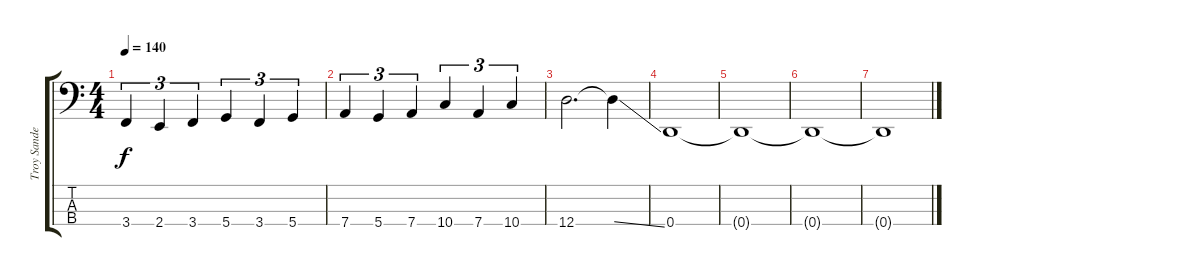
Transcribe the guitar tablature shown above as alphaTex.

\track ("Troy Sanders" "Troy Sande") {instrument electricbassfinger}
\staff {score tabs}
\tuning (F2 C2 G1 D1) {hide}
\ts (4 4)
\tempo 140
\clef f4
\ks c
3.4.4{tu (3 2) dy f} 2.4.4{tu (3 2)} 3.4.4{tu (3 2)} 5.4.4{tu (3 2)} 3.4.4{tu (3 2)} 5.4.4{tu (3 2)} |
7.4.4{tu (3 2)} 5.4.4{tu (3 2)} 7.4.4{tu (3 2)} 10.4.4{tu (3 2)} 7.4.4{tu (3 2)} 10.4.4{tu (3 2)} |
12.4.2{d} 12.4{ss t}.4 |
0.4.1 |
0.4{t}.1 |
0.4{t}.1 |
0.4{t}.1
